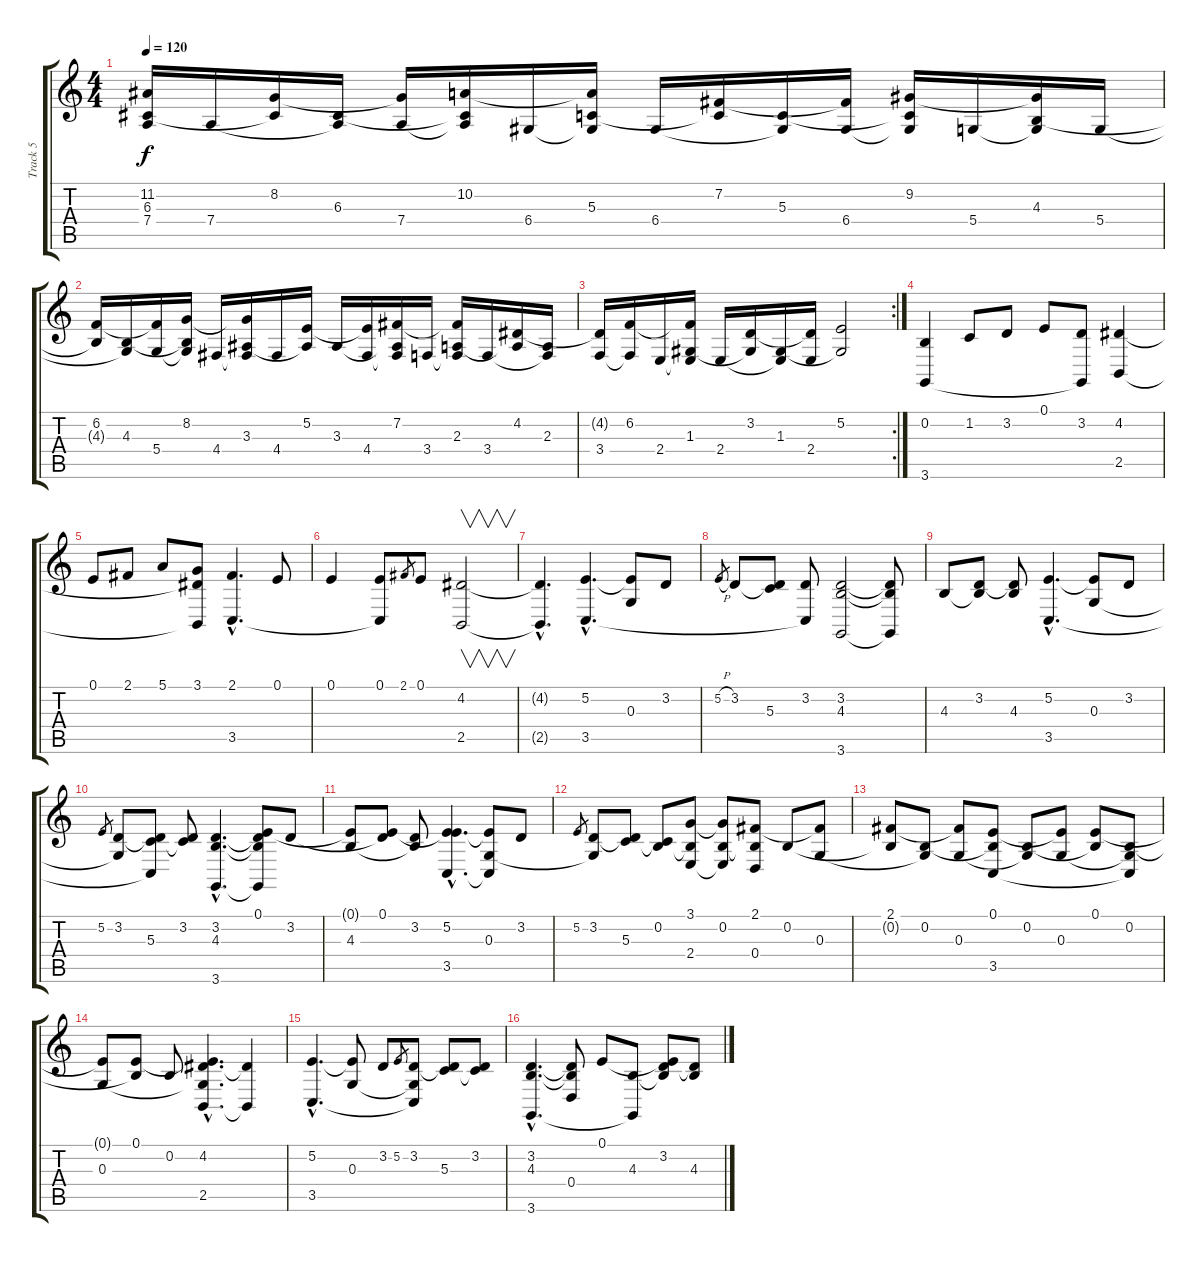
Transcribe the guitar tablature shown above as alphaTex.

\track ("Track 5" "Track 5") {instrument acousticgrandpiano}
\staff {score tabs}
\tuning (E4 B3 G3 D3 A2 E2) {hide}
\ts (4 4)
\tempo 120
\clef g2
\ks c
(11.2{t} 6.3 7.4{t}).16{dy f} 7.4.16 (8.2 6.3{t}).16 (6.3 7.4{t}).16 (8.2{t} 7.4).16 (10.2 6.3{t} 7.4{t}).16 6.4.16 (10.2{t} 5.3 6.4{t}).16 6.4.16 (7.2 5.3{t}).16 (5.3 6.4{t}).16 (7.2{t} 6.4).16 (9.2 5.3{t} 6.4{t}).16 5.4.16 (9.2{t} 4.3 5.4{t}).16 5.4.16 |
(6.2 4.3{t}).16 (4.3 5.4{t}).16 (6.2{t} 5.4).16 (8.2 4.3{t} 5.4{t}).16 4.4.16 (8.2{t} 3.3 4.4{t}).16 4.4.16 (5.2 3.3{t}).16 3.3.16 (5.2{t} 4.4).16 (7.2 3.3{t} 4.4{t}).16 3.4.16 (7.2{t} 2.3 3.4{t}).16 3.4.16 (4.2 2.3{t}).16 (2.3 3.4{t}).16 |
\rc 2
(4.2{t} 3.4).16 (6.2 3.4{t}).16 2.4.16 (6.2{t} 1.3 2.4{t}).16 2.4.16 (3.2 1.3{t}).16 (1.3 2.4{t}).16 (3.2{t} 2.4).16 (5.2 1.3{t}).2 |
(0.2 3.6).4 1.2.8 3.2.8 0.1.8 (3.2 3.6{t}).8 (4.2 2.5).4 |
0.1.8 2.1.8 5.1.8 (3.1 4.2{t} 2.5{t}).8 (2.1{hac} 3.5{hac}).4{d} 0.1.8 |
0.1.4 (0.1 3.5{t}).8 2.1.8{gr} 0.1.8 (4.2 2.5).2{v} |
(4.2{hac t} 2.5{hac t}).4{d} (5.2{hac} 3.5{hac}).4{d} (5.2{t} 0.3).8 3.2.8 |
5.2{h}.8{gr} 3.2.8 (3.2{t} 5.3).8 (3.2 3.5{t}).8 (3.2 4.3 3.6).2 (3.2{t} 4.3{t} 3.6{t}).8 |
4.3.8 (3.2 4.3{t}).8 (3.2{t} 4.3).8 (5.2{hac} 3.5{hac}).4{d} (5.2{t} 0.3).8 3.2.8 |
5.2.8{gr} (3.2 0.3{t}).8 (3.2{t} 5.3 3.5{t}).8 (3.2 5.3{t}).8 (3.2{hac} 4.3{hac} 3.6{hac}).4{d} (0.1 3.2{t} 4.3{t} 3.6{t}).8 3.2.8 |
(0.1{t} 4.3).8 (0.1 3.2{t}).8 (3.2 4.3{t}).8 (0.1{hac t} 5.2{hac} 3.5{hac}).4{d} (5.2{t} 0.3 3.5{t}).8 3.2.8 |
5.2.8{gr} (3.2 0.3{t}).8 (3.2{t} 5.3).8 (0.2 5.3{t}).8 (3.1 0.2{t} 2.4).8 (3.1{t} 0.2 2.4{t}).8 (2.1 0.2{t} 0.4).8 0.2.8 (2.1{t} 0.3).8 |
(2.1 0.2{t}).8 (0.2 0.3{t}).8 (2.1{t} 0.3).8 (0.1 0.2{t} 3.5).8 (0.2 0.3{t}).8 (0.1{t} 0.3).8 (0.1 0.2{t}).8 (0.2 0.3{t} 3.5{t}).8 |
(0.1{t} 0.3).8 (0.1 0.2{t}).8 0.2.8 (0.1{hac t} 4.2{hac} 0.3{hac t} 2.5{hac}).4{d} (4.2{t} 2.5{t}).4 |
(5.2{hac} 3.5{hac}).4{d} (5.2{t} 0.3).8 3.2.8 5.2.8{gr} (3.2 0.3{t} 3.5{t}).8 (3.2{t} 5.3).8 (3.2 5.3{t}).8 |
(3.2{hac} 4.3{hac} 3.6{hac}).4{d} (3.2{t} 4.3{t} 0.4).8 0.1.8 (4.3 3.6{t}).8 (0.1{t} 3.2 4.3{t}).8 (3.2{t} 4.3).8
